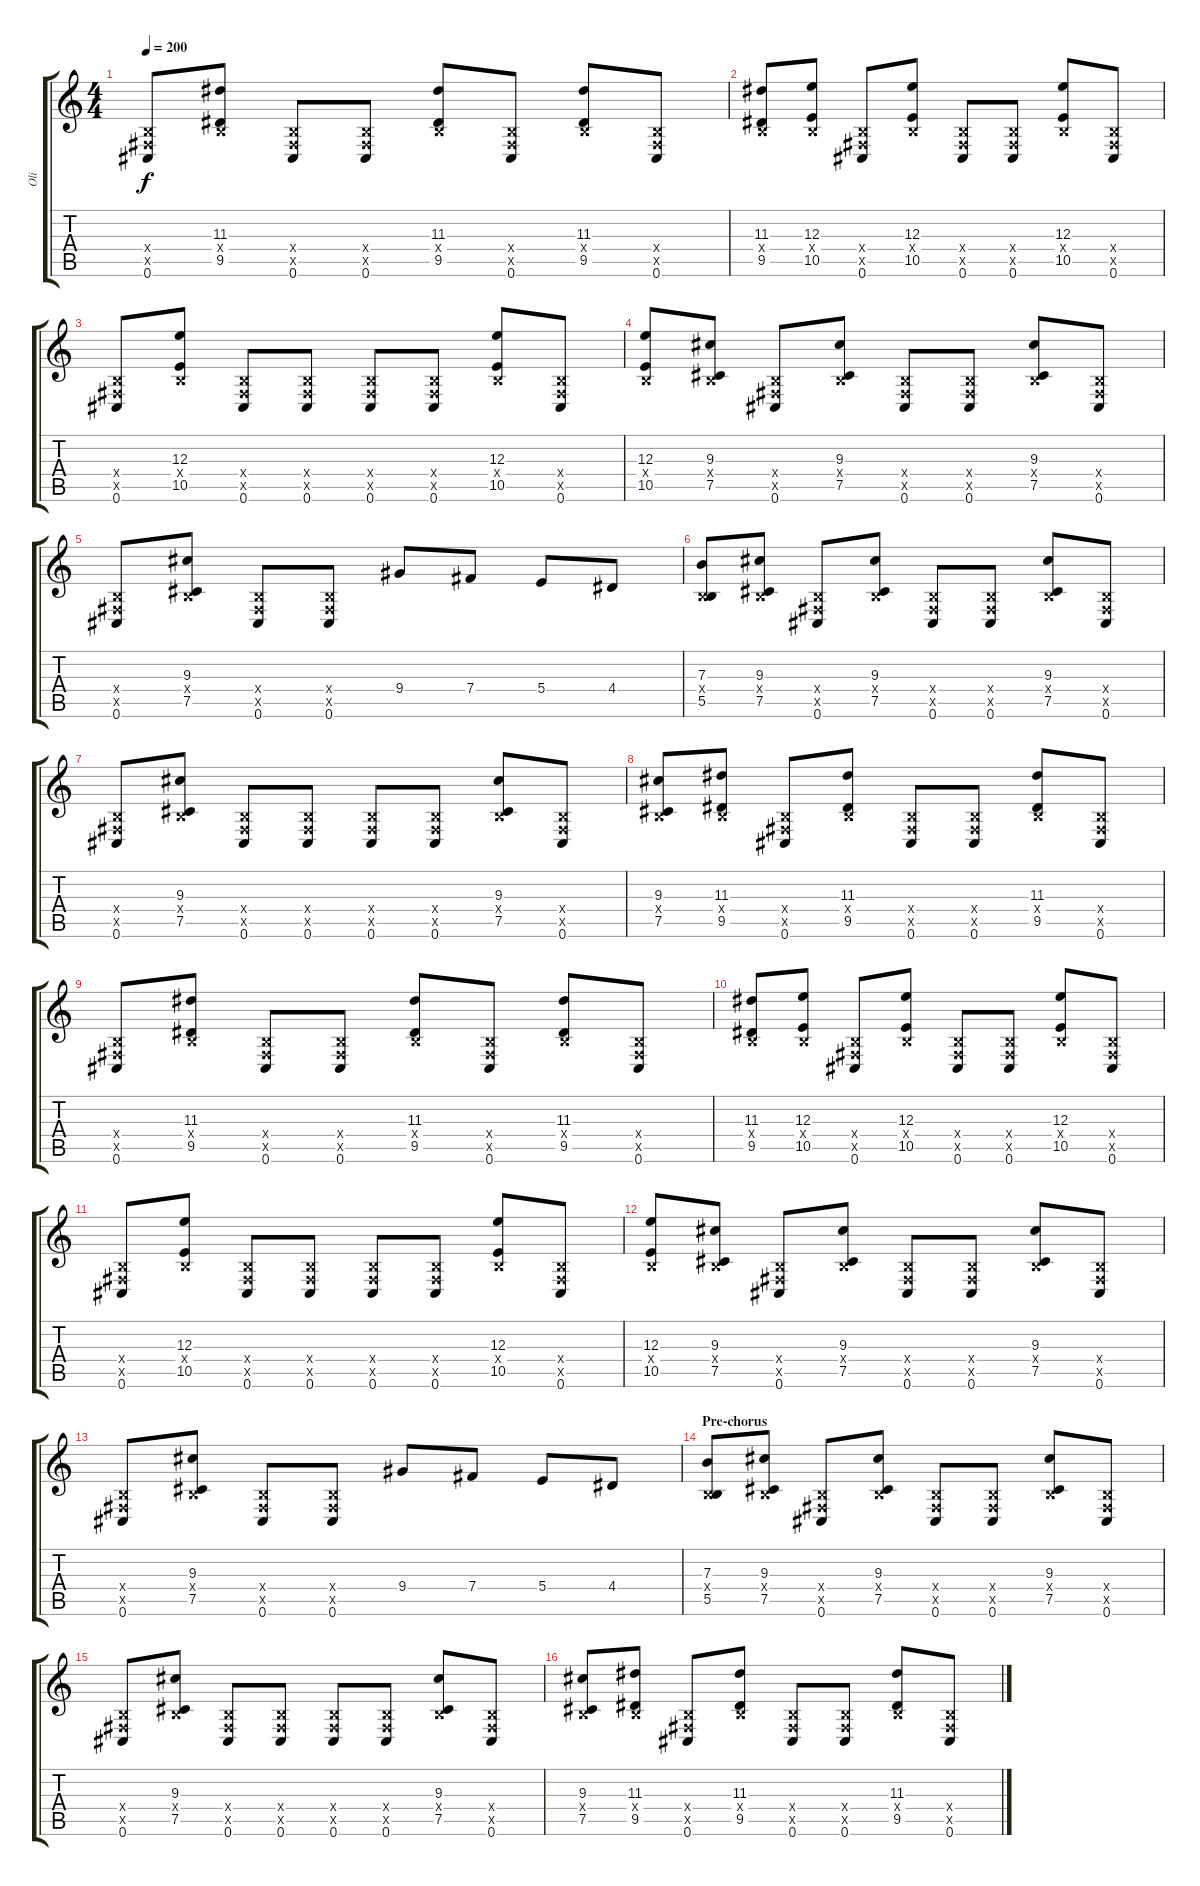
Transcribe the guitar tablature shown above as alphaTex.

\track ("Oli" "Oli") {instrument acousticguitarsteel}
\staff {score tabs}
\tuning (Db4 Ab3 E3 B2 Gb2 Db2) {hide}
\ts (4 4)
\tempo 200
\clef g2
\ks c
(0.4{x} 0.5{x} 0.6).8{dy f} (11.3 0.4{x} 9.5).8 (0.4{x} 0.5{x} 0.6).8 (0.4{x} 0.5{x} 0.6).8 (11.3 0.4{x} 9.5).8 (0.4{x} 0.5{x} 0.6).8 (11.3 0.4{x} 9.5).8 (0.4{x} 0.5{x} 0.6).8 |
(11.3 0.4{x} 9.5).8 (12.3 0.4{x} 10.5).8 (0.4{x} 0.5{x} 0.6).8 (12.3 0.4{x} 10.5).8 (0.4{x} 0.5{x} 0.6).8 (0.4{x} 0.5{x} 0.6).8 (12.3 0.4{x} 10.5).8 (0.4{x} 0.5{x} 0.6).8 |
(0.4{x} 0.5{x} 0.6).8 (12.3 0.4{x} 10.5).8 (0.4{x} 0.5{x} 0.6).8 (0.4{x} 0.5{x} 0.6).8 (0.4{x} 0.5{x} 0.6).8 (0.4{x} 0.5{x} 0.6).8 (12.3 0.4{x} 10.5).8 (0.4{x} 0.5{x} 0.6).8 |
(12.3 0.4{x} 10.5).8 (9.3 0.4{x} 7.5).8 (0.4{x} 0.5{x} 0.6).8 (9.3 0.4{x} 7.5).8 (0.4{x} 0.5{x} 0.6).8 (0.4{x} 0.5{x} 0.6).8 (9.3 0.4{x} 7.5).8 (0.4{x} 0.5{x} 0.6).8 |
(0.4{x} 0.5{x} 0.6).8 (9.3 0.4{x} 7.5).8 (0.4{x} 0.5{x} 0.6).8 (0.4{x} 0.5{x} 0.6).8 9.4.8 7.4.8 5.4.8 4.4.8 |
(7.3 0.4{x} 5.5).8 (9.3 0.4{x} 7.5).8 (0.4{x} 0.5{x} 0.6).8 (9.3 0.4{x} 7.5).8 (0.4{x} 0.5{x} 0.6).8 (0.4{x} 0.5{x} 0.6).8 (9.3 0.4{x} 7.5).8 (0.4{x} 0.5{x} 0.6).8 |
(0.4{x} 0.5{x} 0.6).8 (9.3 0.4{x} 7.5).8 (0.4{x} 0.5{x} 0.6).8 (0.4{x} 0.5{x} 0.6).8 (0.4{x} 0.5{x} 0.6).8 (0.4{x} 0.5{x} 0.6).8 (9.3 0.4{x} 7.5).8 (0.4{x} 0.5{x} 0.6).8 |
(9.3 0.4{x} 7.5).8 (11.3 0.4{x} 9.5).8 (0.4{x} 0.5{x} 0.6).8 (11.3 0.4{x} 9.5).8 (0.4{x} 0.5{x} 0.6).8 (0.4{x} 0.5{x} 0.6).8 (11.3 0.4{x} 9.5).8 (0.4{x} 0.5{x} 0.6).8 |
(0.4{x} 0.5{x} 0.6).8 (11.3 0.4{x} 9.5).8 (0.4{x} 0.5{x} 0.6).8 (0.4{x} 0.5{x} 0.6).8 (11.3 0.4{x} 9.5).8 (0.4{x} 0.5{x} 0.6).8 (11.3 0.4{x} 9.5).8 (0.4{x} 0.5{x} 0.6).8 |
(11.3 0.4{x} 9.5).8 (12.3 0.4{x} 10.5).8 (0.4{x} 0.5{x} 0.6).8 (12.3 0.4{x} 10.5).8 (0.4{x} 0.5{x} 0.6).8 (0.4{x} 0.5{x} 0.6).8 (12.3 0.4{x} 10.5).8 (0.4{x} 0.5{x} 0.6).8 |
(0.4{x} 0.5{x} 0.6).8 (12.3 0.4{x} 10.5).8 (0.4{x} 0.5{x} 0.6).8 (0.4{x} 0.5{x} 0.6).8 (0.4{x} 0.5{x} 0.6).8 (0.4{x} 0.5{x} 0.6).8 (12.3 0.4{x} 10.5).8 (0.4{x} 0.5{x} 0.6).8 |
(12.3 0.4{x} 10.5).8 (9.3 0.4{x} 7.5).8 (0.4{x} 0.5{x} 0.6).8 (9.3 0.4{x} 7.5).8 (0.4{x} 0.5{x} 0.6).8 (0.4{x} 0.5{x} 0.6).8 (9.3 0.4{x} 7.5).8 (0.4{x} 0.5{x} 0.6).8 |
(0.4{x} 0.5{x} 0.6).8 (9.3 0.4{x} 7.5).8 (0.4{x} 0.5{x} 0.6).8 (0.4{x} 0.5{x} 0.6).8 9.4.8 7.4.8 5.4.8 4.4.8 |
\section ("" "Pre-chorus")
(7.3 0.4{x} 5.5).8 (9.3 0.4{x} 7.5).8 (0.4{x} 0.5{x} 0.6).8 (9.3 0.4{x} 7.5).8 (0.4{x} 0.5{x} 0.6).8 (0.4{x} 0.5{x} 0.6).8 (9.3 0.4{x} 7.5).8 (0.4{x} 0.5{x} 0.6).8 |
(0.4{x} 0.5{x} 0.6).8 (9.3 0.4{x} 7.5).8 (0.4{x} 0.5{x} 0.6).8 (0.4{x} 0.5{x} 0.6).8 (0.4{x} 0.5{x} 0.6).8 (0.4{x} 0.5{x} 0.6).8 (9.3 0.4{x} 7.5).8 (0.4{x} 0.5{x} 0.6).8 |
(9.3 0.4{x} 7.5).8 (11.3 0.4{x} 9.5).8 (0.4{x} 0.5{x} 0.6).8 (11.3 0.4{x} 9.5).8 (0.4{x} 0.5{x} 0.6).8 (0.4{x} 0.5{x} 0.6).8 (11.3 0.4{x} 9.5).8 (0.4{x} 0.5{x} 0.6).8
